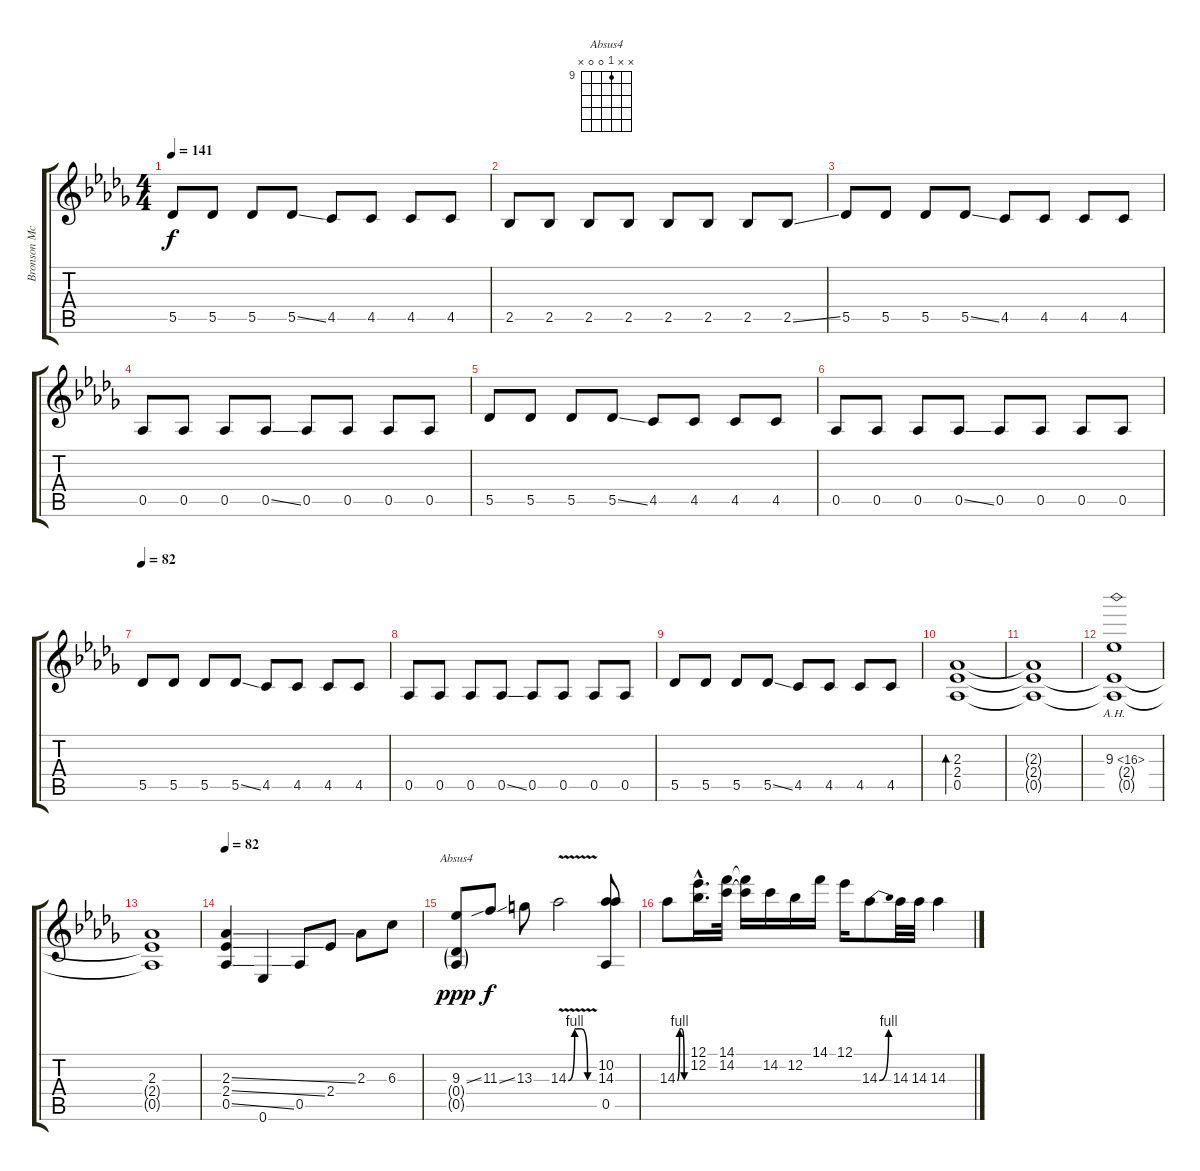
\track ("Bronson McDowall (Guitar)" "Bronson Mc") {instrument distortionguitar}
\staff {score tabs}
\tuning (Eb4 Bb3 Gb3 Db3 Ab2 Eb2) {hide}
\chord ("Absus4" x x 9 0 0 x) {firstfret 9}
\ts (4 4)
\tempo 141
\clef g2
\ks db
5.5.8{dy f} 5.5.8 5.5.8 5.5{ss}.8 4.5.8 4.5.8 4.5.8 4.5.8 |
2.5.8 2.5.8 2.5.8 2.5.8 2.5.8 2.5.8 2.5.8 2.5{ss}.8 |
5.5.8 5.5.8 5.5.8 5.5{ss}.8 4.5.8 4.5.8 4.5.8 4.5.8 |
0.5.8 0.5.8 0.5.8 0.5{ss}.8 0.5.8 0.5.8 0.5.8 0.5.8 |
5.5.8 5.5.8 5.5.8 5.5{ss}.8 4.5.8 4.5.8 4.5.8 4.5.8 |
0.5.8 0.5.8 0.5.8 0.5{ss}.8 0.5.8 0.5.8 0.5.8 0.5.8 |
\tempo 82
5.5.8 5.5.8 5.5.8 5.5{ss}.8 4.5.8 4.5.8 4.5.8 4.5.8 |
0.5.8 0.5.8 0.5.8 0.5{ss}.8 0.5.8 0.5.8 0.5.8 0.5.8 |
5.5.8 5.5.8 5.5.8 5.5{ss}.8 4.5.8 4.5.8 4.5.8 4.5.8 |
(2.3 2.4 0.5).1{bd 480} |
(2.3{t} 2.4{t} 0.5{t}).1 |
(9.3{ah 7} 2.4{t} 0.5{t}).1 |
(2.3 2.4{t} 0.5{t}).1 |
\tempo 82
(2.3{ss} 2.4{ss} 0.5{ss}).4 0.6.4 0.5.8 2.4.8 2.3.8 6.3.8 |
(9.3{ss} 0.4{g} 0.5{g}).8{ch "Absus4" dy ppp} 11.3{ss}.8{dy f} 13.3.8 14.3{be (custom 0 0 15 4 30 4 45 0 60 0) v}.2 (10.2 14.3 0.5).8 |
14.3{be (custom 0 0 15 4 30 4 45 0 60 0)}.8 (12.1{hac} 12.2{hac}).16{d} (14.1 14.2).32 (14.1{t} 14.2{t}).16 14.2.16 12.2.16 14.1.16 12.1.16 14.3{be (bend 0 0 60 4)}.8 14.3.32 14.3.32 14.3.4
